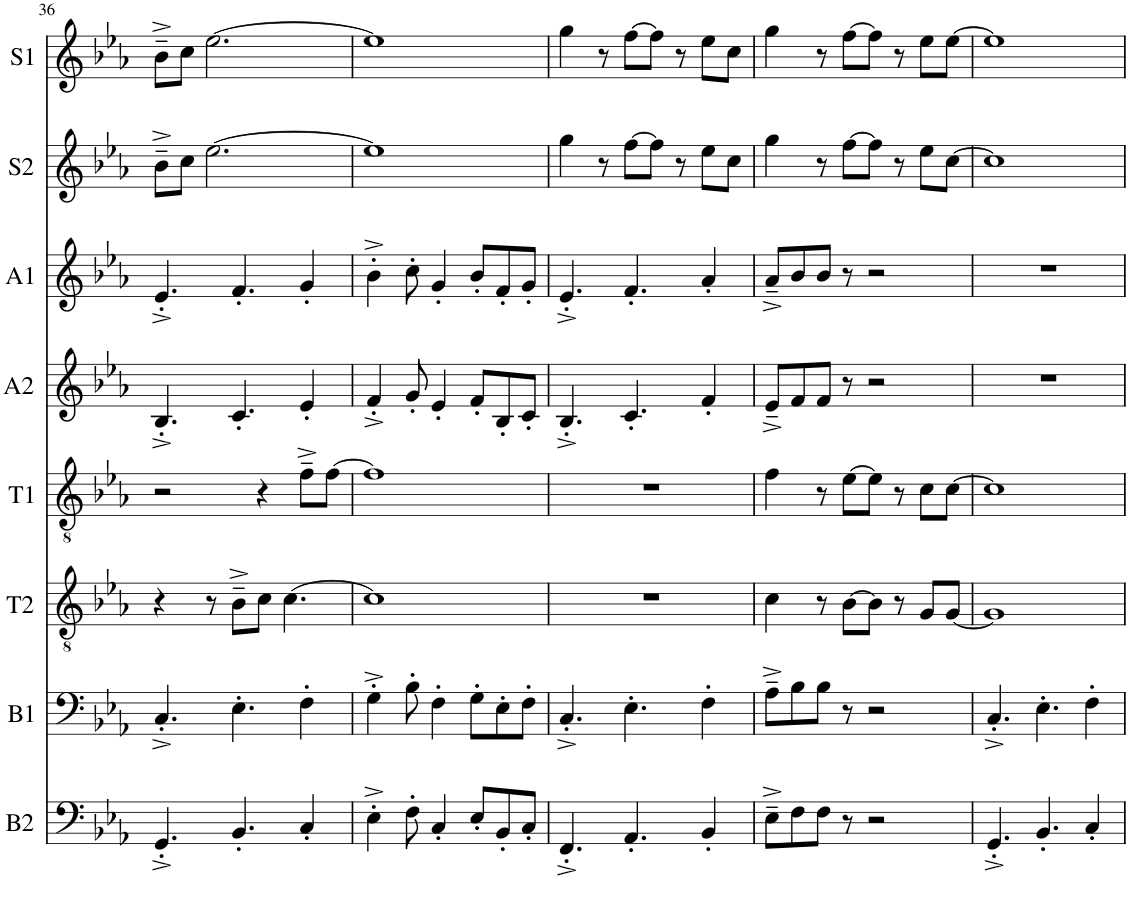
**kern	**kern	**kern	**kern	**kern	**kern	**kern	**kern
*part8	*part7	*part6	*part5	*part4	*part3	*part2	*part1
*staff8	*staff7	*staff6	*staff5	*staff4	*staff3	*staff2	*staff1
*I"Bass 2	*I"Bass 1	*I"Tenor 2	*I"Tenor 1	*I"Alto 2	*I"Alto 1	*I"Soprano 2	*I"Soprano 1
*I'B2	*I'B1	*I'T2	*I'T1	*I'A2	*I'A1	*I'S2	*I'S1
!!LO:PB:g=z
*clefF4	*clefF4	*clefGv2	*clefGv2	*clefG2	*clefG2	*clefG2	*clefG2
*k[b-e-a-]	*k[b-e-a-]	*k[b-e-a-]	*k[b-e-a-]	*k[b-e-a-]	*k[b-e-a-]	*k[b-e-a-]	*k[b-e-a-]
*M8/8	*M8/8	*M8/8	*M8/8	*M8/8	*M8/8	*M8/8	*M8/8
=36	=36	=36	=36	=36	=36	=36	=36
4.GG'^/	4.C'^/	4r	2r	4.B-'^/	4.e-'^/	8b-~^\L	8b-~^\L
.	.	.	.	.	.	8cc\J	8cc\J
.	.	8r	.	.	.	[2.ee-\	[2.ee-\
4.BB-'/	4.E-'\	8B-~^\L	.	4.c'/	4.f'/	.	.
.	.	8c\J	4r	.	.	.	.
.	.	[4.c\	.	.	.	.	.
4C'/	4F'\	.	8f~^\L	4e-'/	4g'/	.	.
.	.	.	[8f\J	.	.	.	.
=37	=37	=37	=37	=37	=37	=37	=37
4E-'^\	4G'^\	1c]	1f]	4f'^/	4b-'^\	1ee-]	1ee-]
8F'\	8B-'\	.	.	8g'/	8cc'\	.	.
4C'/	4F'\	.	.	4e-'/	4g'/	.	.
8E-'/L	8G'\L	.	.	8f'/L	8b-'/L	.	.
8BB-'/	8E-'\	.	.	8B-'/	8f'/	.	.
8C'/J	8F'\J	.	.	8c'/J	8g'/J	.	.
=38	=38	=38	=38	=38	=38	=38	=38
4.FF'^/	4.C'^/	1r	1r	4.B-'^/	4.e-'^/	4gg\	4gg\
.	.	.	.	.	.	8r	8r
4.AA-'/	4.E-'\	.	.	4.c'/	4.f'/	[8ff\L	[8ff\L
.	.	.	.	.	.	8ff\J]	8ff\J]
.	.	.	.	.	.	8r	8r
4BB-'/	4F'\	.	.	4f'/	4a-'/	8ee-\L	8ee-\L
.	.	.	.	.	.	8cc\J	8cc\J
=39	=39	=39	=39	=39	=39	=39	=39
8E-~^\L	8A-~^\L	4c\	4f\	8e-~^/L	8a-~^/L	4gg\	4gg\
8F\	8B-\	.	.	8f/	8b-/	.	.
8F\J	8B-\J	8r	8r	8f/J	8b-/J	8r	8r
8r	8r	[8B-\L	[8e-\L	8r	8r	[8ff\L	[8ff\L
2r	2r	8B-\J]	8e-\J]	2r	2r	8ff\J]	8ff\J]
.	.	8r	8r	.	.	8r	8r
.	.	8G/L	8c\L	.	.	8ee-\L	8ee-\L
.	.	[8G/J	[8c\J	.	.	[8cc\J	[8ee-\J
=40	=40	=40	=40	=40	=40	=40	=40
4.GG'^/	4.C'^/	1G]	1c]	1r	1r	1cc]	1ee-]
4.BB-'/	4.E-'\	.	.	.	.	.	.
4C'/	4F'\	.	.	.	.	.	.
=	=	=	=	=	=	=	=
*-	*-	*-	*-	*-	*-	*-	*-
